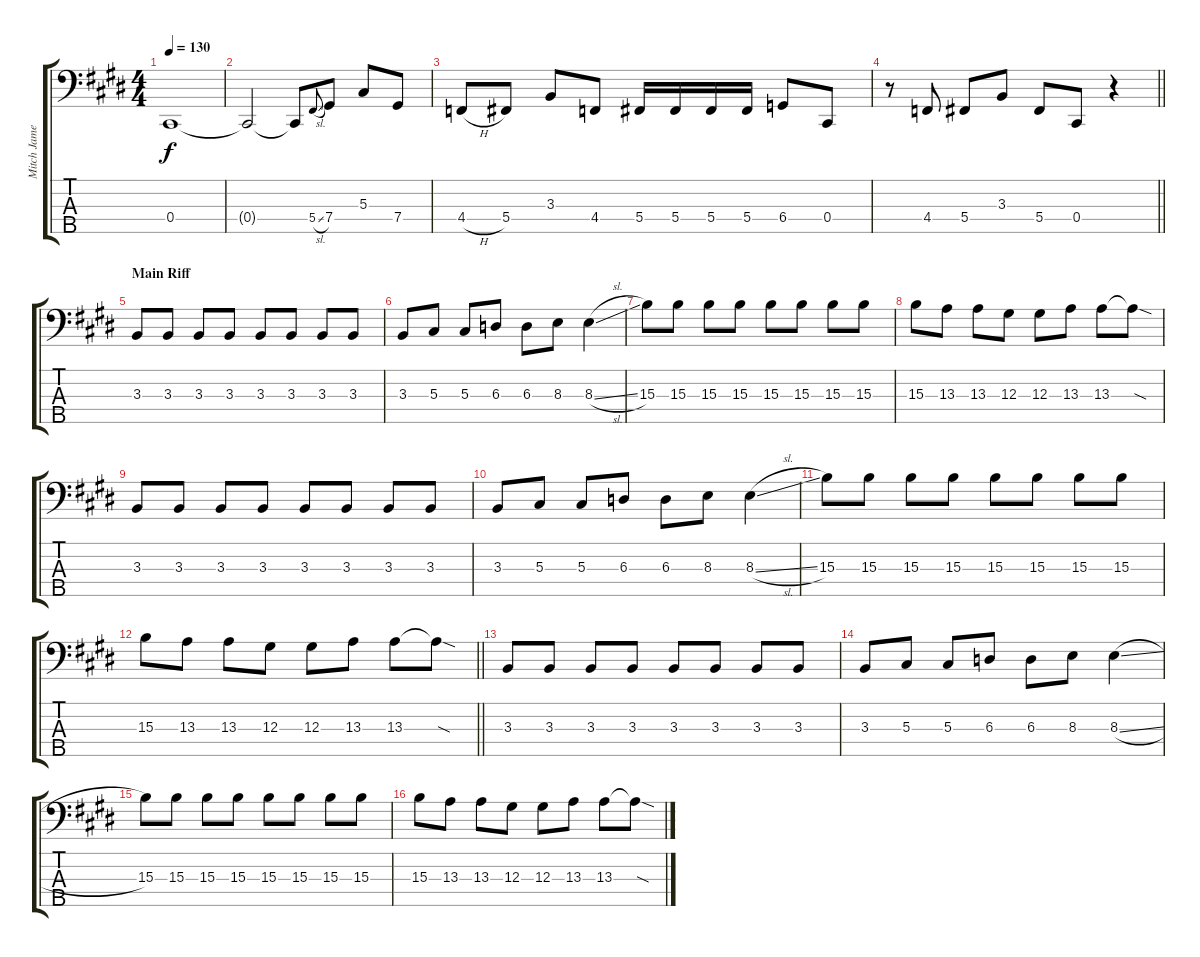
\track ("Mitch James" "Mitch Jame") {instrument electricbassfinger}
\staff {score tabs}
\tuning (Gb2 Db2 Ab1 Db1 Ab0) {hide}
\ts (4 4)
\tempo 130
\clef f4
\ks c#minor
0.4.1{dy f} |
0.4{t}.2 0.4{t}.8 5.4{sl}.8{gr onbeat} 7.4.8 5.3.8 7.4.8 |
4.4{h}.8 5.4.8 3.3.8 4.4.8 5.4.16 5.4.16 5.4.16 5.4.16 6.4.8 0.4.8 |
\barLineRight lightlight
r.8 4.4.8 5.4.8 3.3.8 5.4.8 0.4.8 r.4 |
\section ("" "Main Riff")
3.3.8 3.3.8 3.3.8 3.3.8 3.3.8 3.3.8 3.3.8 3.3.8 |
3.3.8 5.3.8 5.3.8 6.3.8 6.3.8 8.3.8 8.3{sl}.4 |
15.3.8 15.3.8 15.3.8 15.3.8 15.3.8 15.3.8 15.3.8 15.3.8 |
15.3.8 13.3.8 13.3.8 12.3.8 12.3.8 13.3.8 13.3.8 13.3{sod t}.8 |
3.3.8 3.3.8 3.3.8 3.3.8 3.3.8 3.3.8 3.3.8 3.3.8 |
3.3.8 5.3.8 5.3.8 6.3.8 6.3.8 8.3.8 8.3{sl}.4 |
15.3.8 15.3.8 15.3.8 15.3.8 15.3.8 15.3.8 15.3.8 15.3.8 |
\barLineRight lightlight
15.3.8 13.3.8 13.3.8 12.3.8 12.3.8 13.3.8 13.3.8 13.3{sod t}.8 |
3.3.8 3.3.8 3.3.8 3.3.8 3.3.8 3.3.8 3.3.8 3.3.8 |
3.3.8 5.3.8 5.3.8 6.3.8 6.3.8 8.3.8 8.3{sl}.4 |
15.3.8 15.3.8 15.3.8 15.3.8 15.3.8 15.3.8 15.3.8 15.3.8 |
15.3.8 13.3.8 13.3.8 12.3.8 12.3.8 13.3.8 13.3.8 13.3{sod t}.8
